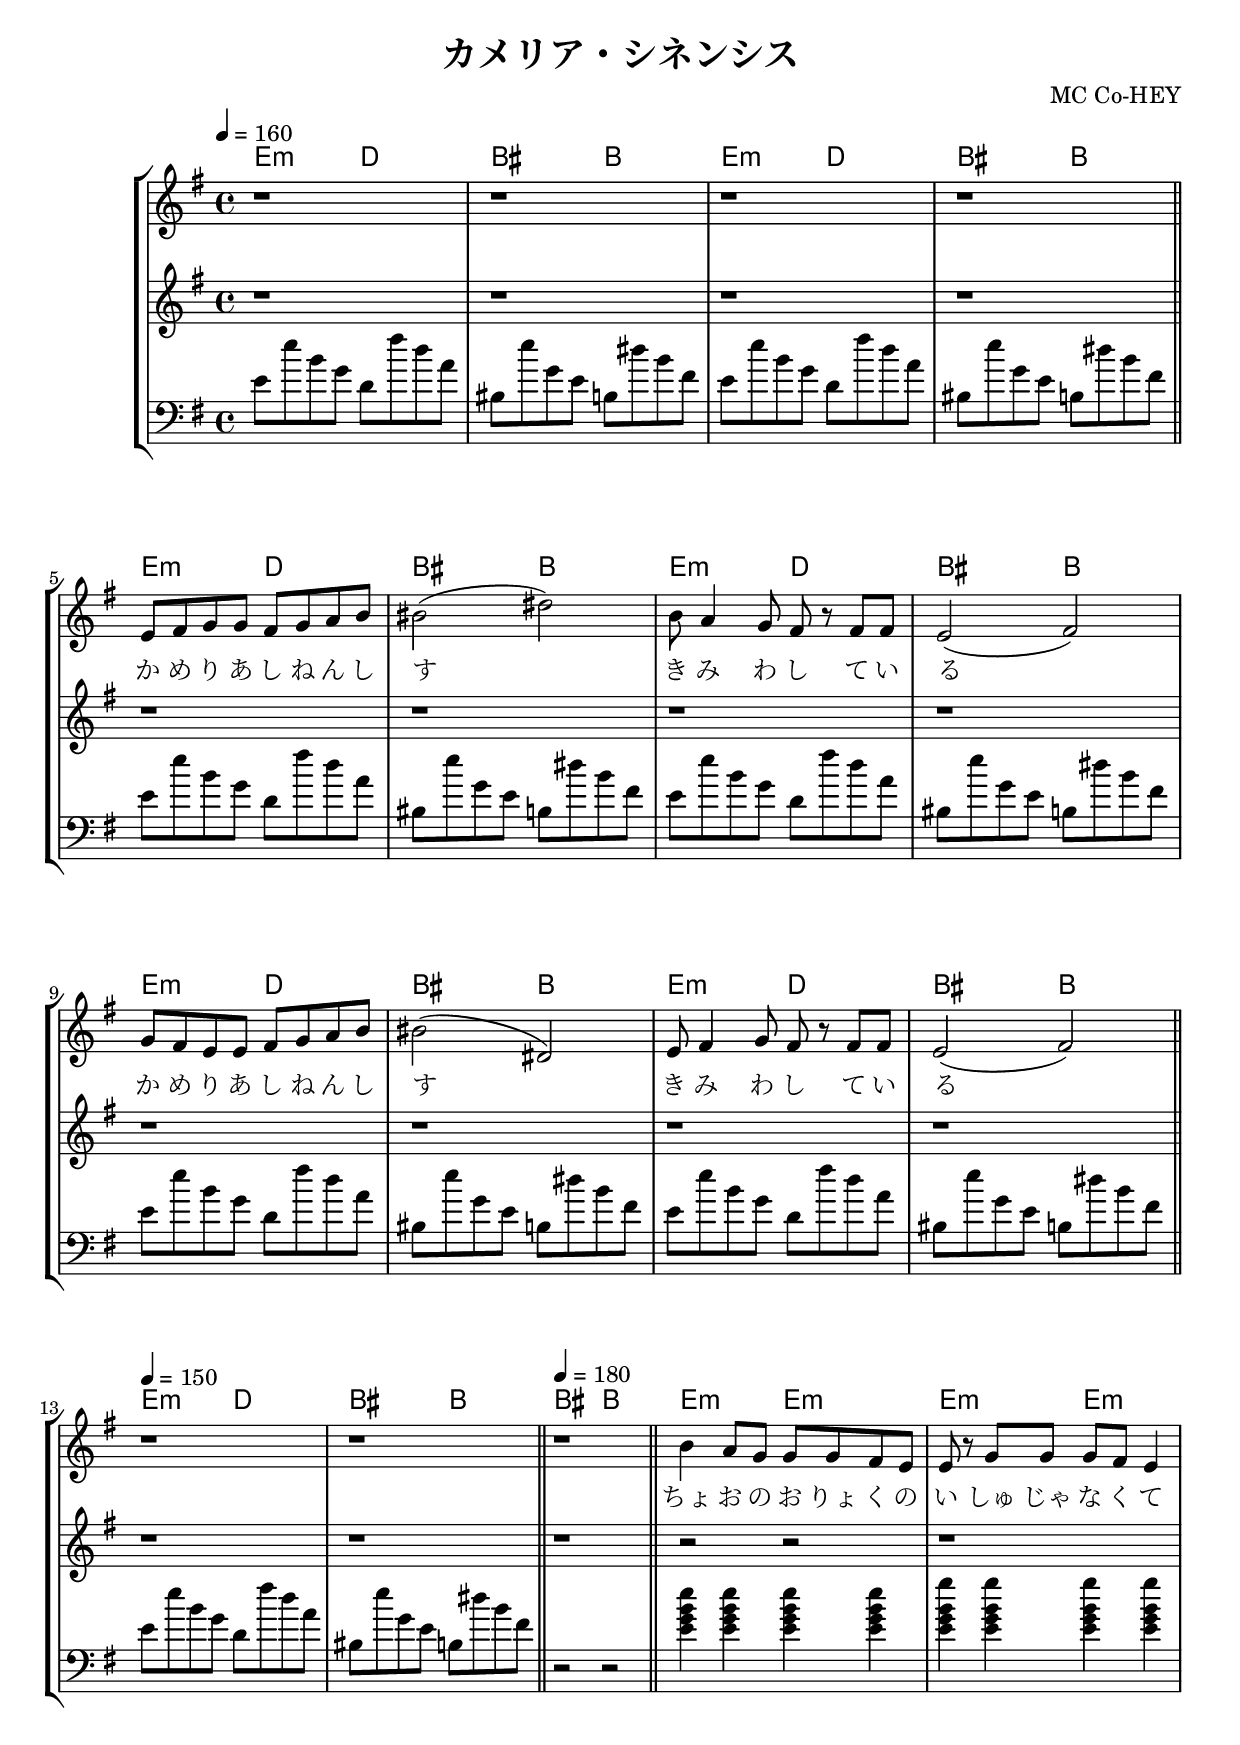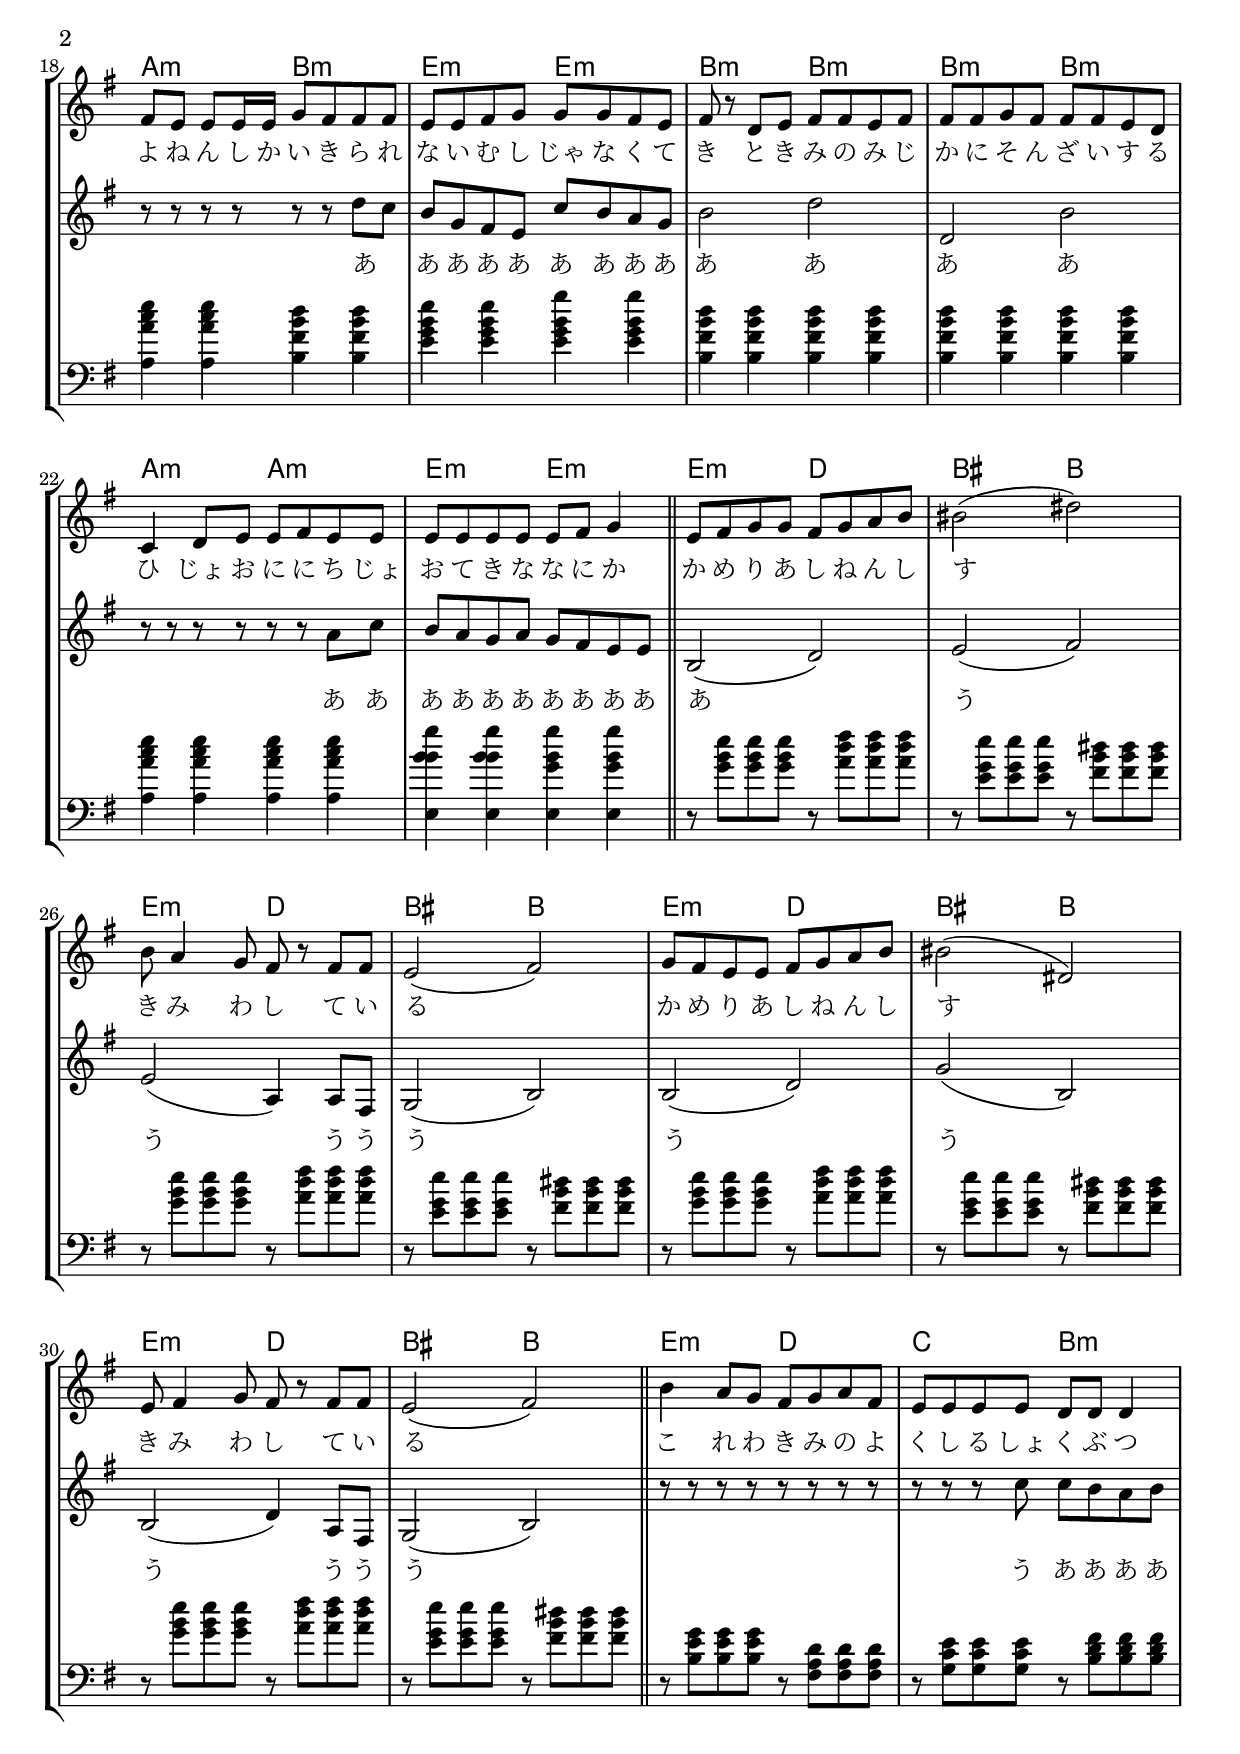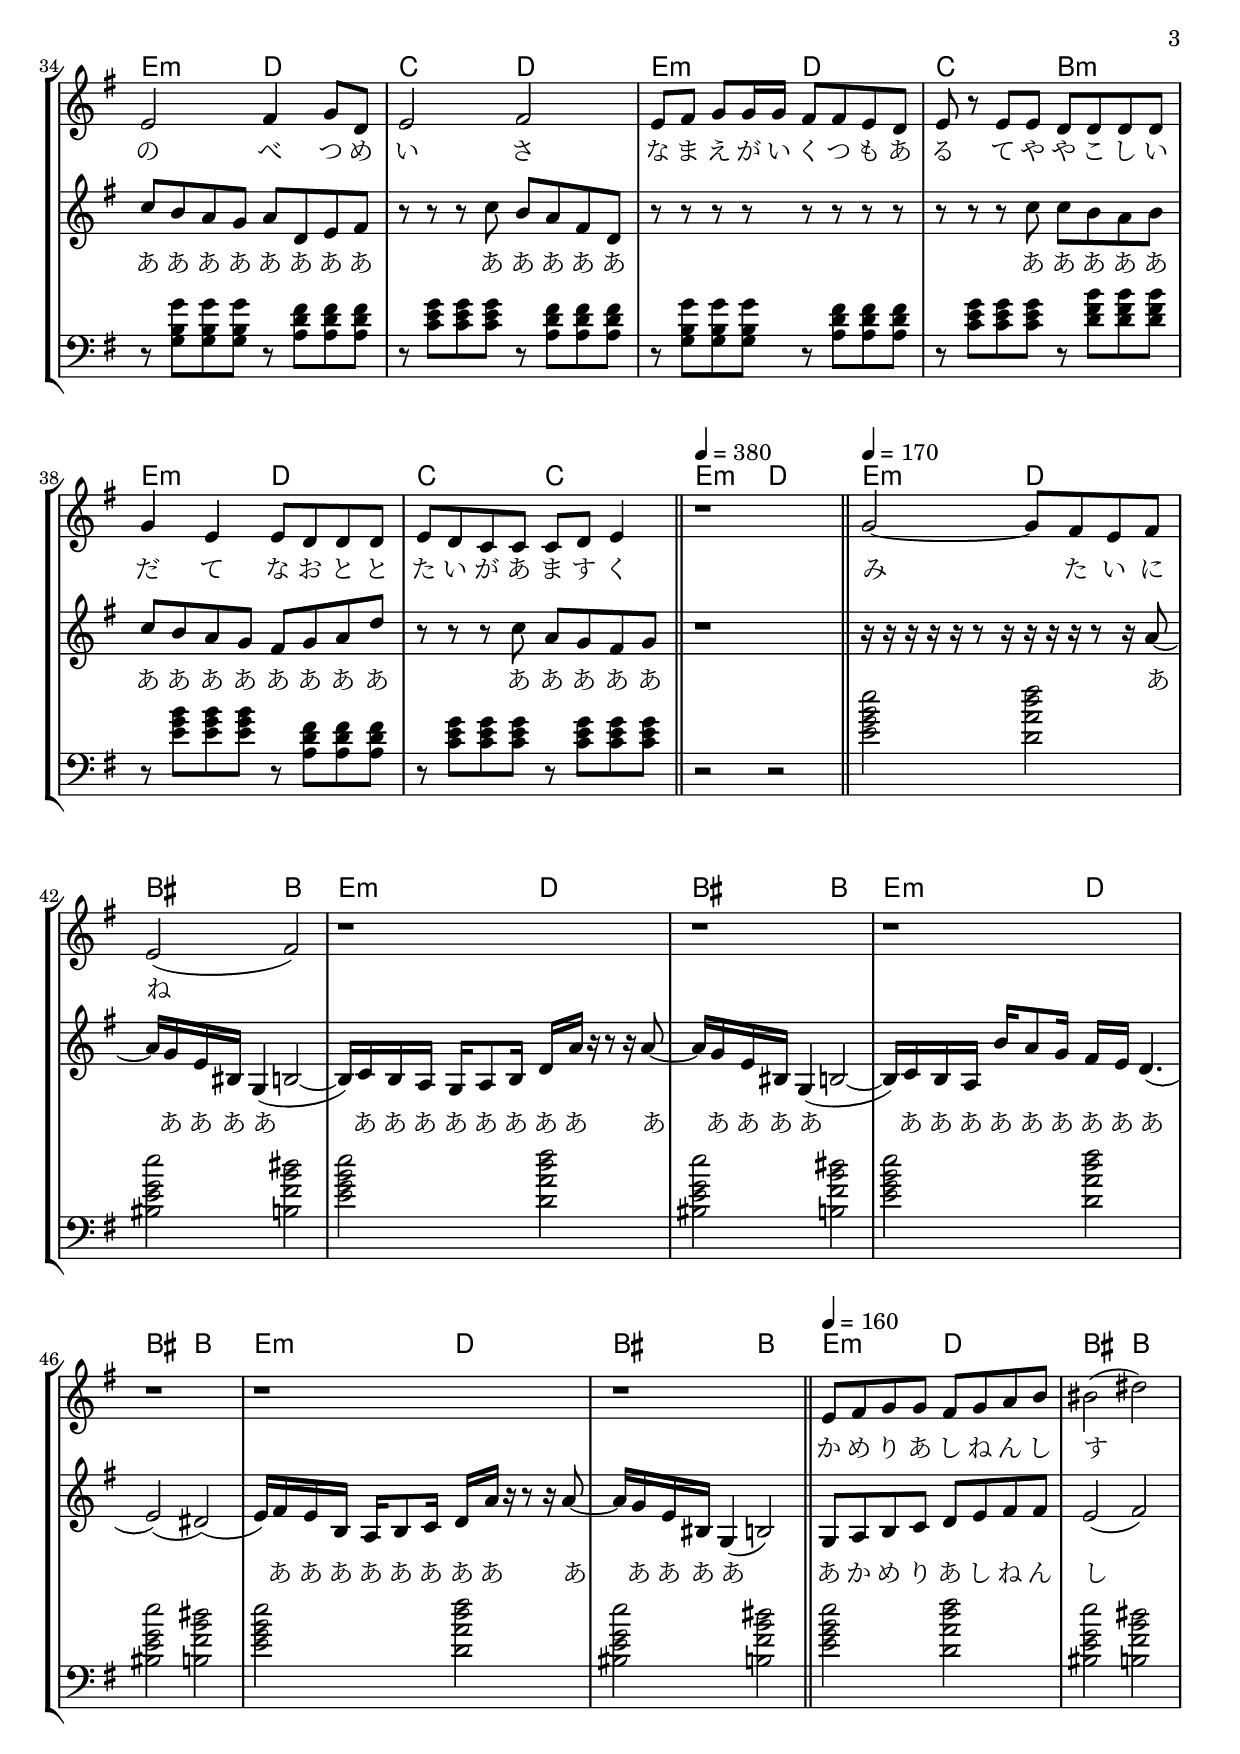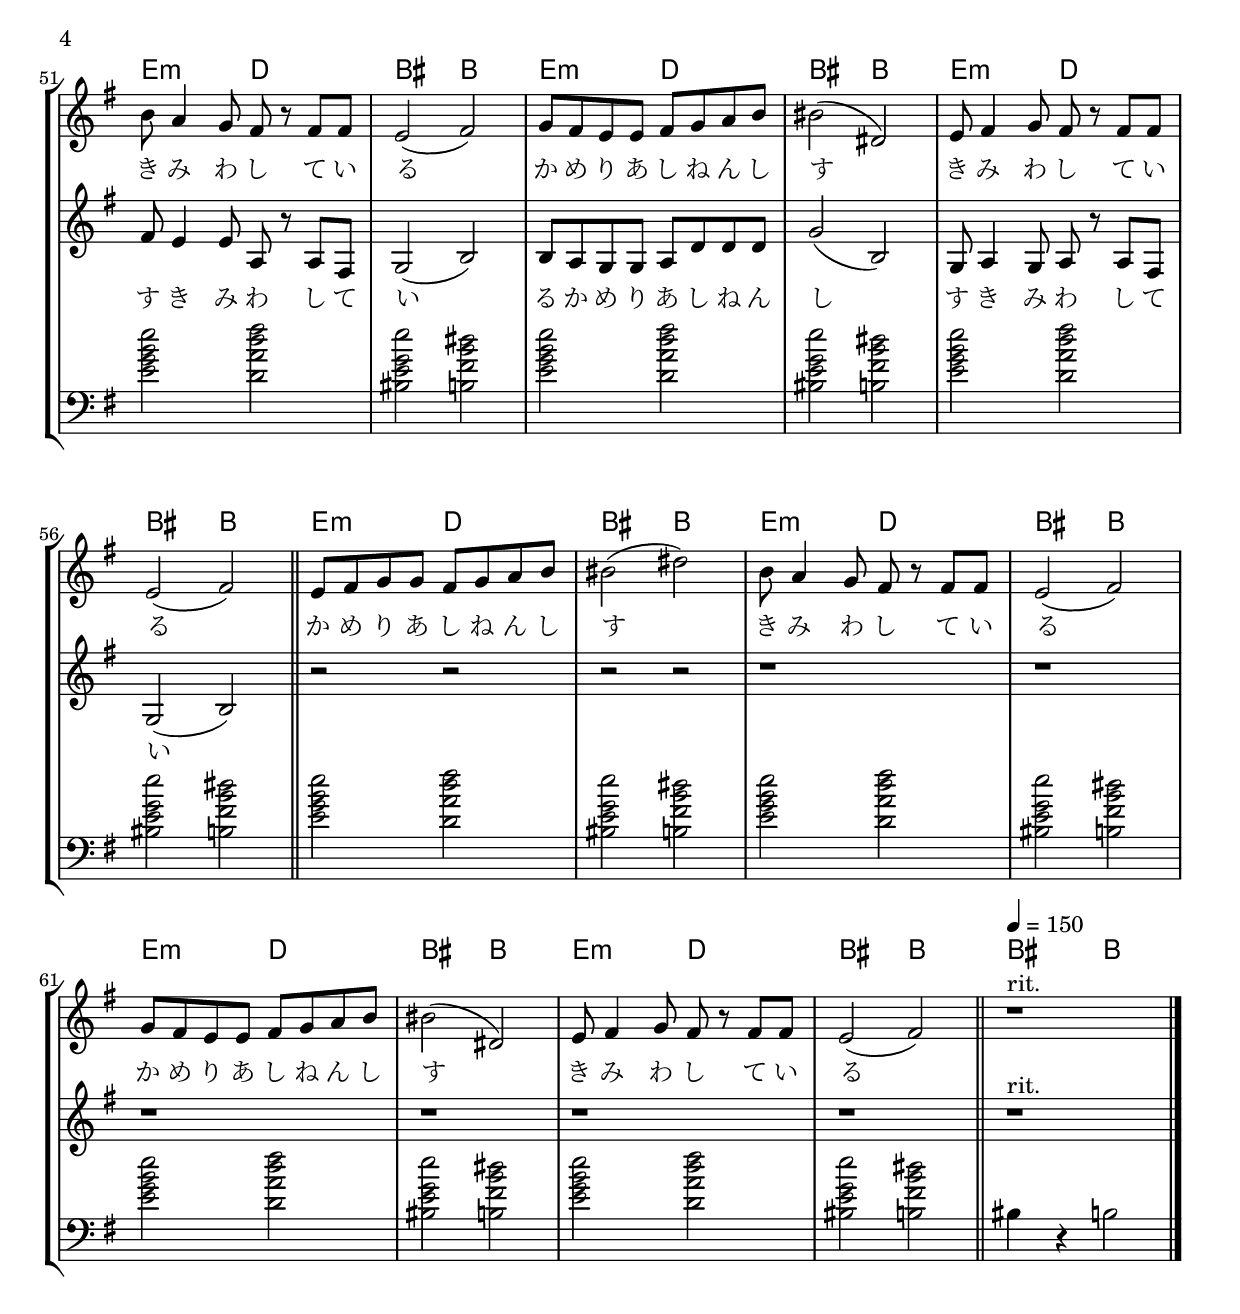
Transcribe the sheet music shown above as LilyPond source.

\version "2.12.1"

\header {
	title = \markup {カメリア・シネンシス}
	composer = \markup \center-column {"MC Co-HEY"}
}

harmony = \chordmode {
	e2:m d bis b e:m d bis b 

	e:m d bis b e:m d bis b e:m d bis b e:m d bis b 

	e:m d bis b 

	bis b 

	e:m e:m e:m e:m a:m b:m e:m e:m b:m b:m b:m b:m a:m a:m e:m e:m 

	e:m d bis b e:m d bis b e:m d bis b e:m d bis b 

	e:m d c b:m e:m d c d e:m d c b:m e:m d c c 

	e:m d 

	e:m d bis b e:m d bis b e:m d bis b e:m d bis b 

	e:m d bis b e:m d bis b e:m d bis b e:m d bis b 

	e:m d bis b e:m d bis b e:m d bis b e:m d bis b 

	bis b 
}

melody = {
	\key g \major
	\tempo 4 = 160
	r1 | r1 | r1 | r1   
	\set Staff.midiInstrument = #"fss0.32"
	e'8  fis'8  g'8  g'8  fis'8  g'8  a'8  b'8 
	bis'2  (dis''2) 
	b'8  a'4  g'8  fis'8  r8  fis'8  fis'8 
	e'2  (fis'2) 
	g'8  fis'8  e'8  e'8  fis'8  g'8  a'8  b'8 
	bis'2  (dis'2) 
	e'8  fis'4  g'8  fis'8  r8  fis'8  fis'8 
	e'2  (fis'2)
	\tempo 4 = 150
	r1 | r1   
	\tempo 4 = 180
	r1   
	\set Staff.midiInstrument = #"fss0.32"
	b'4  a'8  g'8  g'8  g'8  fis'8  e'8 
	e'8  r8  g'8  g'8  g'8  fis'8  e'4 
	fis'8  e'8  e'8  e'16  e'16  g'8  fis'8  fis'8  fis'8 
	e'8  e'8  fis'8  g'8  g'8  g'8  fis'8  e'8 
	fis'8  r8  d'8  e'8  fis'8  fis'8  e'8  fis'8 
	fis'8  fis'8  g'8  fis'8  fis'8  fis'8  e'8  d'8 
	c'4  d'8  e'8  e'8  fis'8  e'8  e'8 
	e'8  e'8  e'8  e'8  e'8  fis'8  g'4
	\set Staff.midiInstrument = #"fss0.32"
	e'8  fis'8  g'8  g'8  fis'8  g'8  a'8  b'8 
	bis'2  (dis''2) 
	b'8  a'4  g'8  fis'8  r8  fis'8  fis'8 
	e'2  (fis'2) 
	g'8  fis'8  e'8  e'8  fis'8  g'8  a'8  b'8 
	bis'2  (dis'2) 
	e'8  fis'4  g'8  fis'8  r8  fis'8  fis'8 
	e'2  (fis'2)
	\set Staff.midiInstrument = #"fss0.32"
	b'4  a'8  g'8  fis'8  g'8  a'8  fis'8 
	e'8  e'8  e'8  e'8  d'8  d'8  d'4 
	e'2  fis'4  g'8  d'8 
	e'2  fis'2 
	e'8  fis'8  g'8  g'16  g'16  fis'8  fis'8  e'8  d'8 
	e'8  r8  e'8  e'8  d'8  d'8  d'8  d'8 
	g'4  e'4  e'8  d'8  d'8  d'8 
	e'8  d'8  c'8  c'8  c'8  d'8  e'4
	\tempo 4 = 380
	r1   
	\set Staff.midiInstrument = #"fss0.32"
		\tempo 4 = 170
g'2~g'8  fis'8  e'8  fis'8 
	e'2  (fis'2)
	r1 r1 r1 r1 r1 r1 	\set Staff.midiInstrument = #"fss0.32"
		\tempo 4 = 160
e'8  fis'8  g'8  g'8  fis'8  g'8  a'8  b'8 
	bis'2  (dis''2) 
	b'8  a'4  g'8  fis'8  r8  fis'8  fis'8 
	e'2  (fis'2) 
	g'8  fis'8  e'8  e'8  fis'8  g'8  a'8  b'8 
	bis'2  (dis'2) 
	e'8  fis'4  g'8  fis'8  r8  fis'8  fis'8 
	e'2  (fis'2)
	\set Staff.midiInstrument = #"Shamisen"
	e'8  fis'8  g'8  g'8  fis'8  g'8  a'8  b'8 
	bis'2  (dis''2) 
	b'8  a'4  g'8  fis'8  r8  fis'8  fis'8 
	e'2  (fis'2) 
	g'8  fis'8  e'8  e'8  fis'8  g'8  a'8  b'8 
	bis'2  (dis'2) 
	e'8  fis'4  g'8  fis'8  r8  fis'8  fis'8 
	e'2  (fis'2)
	\tempo 4 = 150
	r1^"rit." \bar "|."
}

words = \lyricmode {
	
	か  め  り  あ  し  ね  ん  し  す  き  み  わ  し  て  い  る  か  め  り  あ  し  ね  ん  し  す  き  み  わ  し  て  い  る  
	
	
	ちょ  お  の  お  りょ  く  の  い  しゅ  じゃ  な  く  て  よ  ね  ん  し  か  い  き  ら  れ  な  い  む  し  じゃ  な  く  て  き  と  き  み  の  み  じ  か  に  そ  ん  ざ  い  す  る  ひ  じょ  お  に  に  ち  じょ  お  て  き  な  な  に  か  
	か  め  り  あ  し  ね  ん  し  す  き  み  わ  し  て  い  る  か  め  り  あ  し  ね  ん  し  す  き  み  わ  し  て  い  る  
	こ  れ  わ  き  み  の  よ  く  し  る  しょ  く  ぶ  つ  の  べ  つ  め  い  さ  な  ま  え  が  い  く  つ  も  あ  る  て  や  や  こ  し  い  だ  て  な  お  と  と  た  い  が  あ  ま  す  く  
	
	み  た  い  に  ね  
	か  め  り  あ  し  ね  ん  し  す  き  み  わ  し  て  い  る  か  め  り  あ  し  ね  ん  し  す  き  み  わ  し  て  い  る  
	か  め  り  あ  し  ね  ん  し  す  き  み  わ  し  て  い  る  か  め  り  あ  し  ね  ん  し  す  き  み  わ  し  て  い  る  
	
}

secondmelody = {
	\key g \major
	\tempo 4 = 160
	r1 | r1 | r1 | r1   
	r1 | r1 | r1 | r1 | r1 | r1 | r1 | r1   
	\tempo 4 = 150
	r1 | r1   
	\tempo 4 = 180
	r1   
	\set Staff.midiInstrument = #"Electric Grand"
	r2  r2~ 
	r1 
	 r8  r8  r8  r8  r8  r8  d''8  c''8 
	b'8  g'8  fis'8  e'8  c''8  b'8  a'8  g'8 
	b'2  d''2 
	d'2  b'2 
	r8  r8  r8  r8  r8  r8  a'8  c''8 
	b'8  a'8  g'8  a'8  g'8  fis'8  e'8  e'8
	\set Staff.midiInstrument = #"fss0.32"
	b2  (d'2) 
	e'2  (fis'2) 
	e'2  (a4)  a8  fis8 
	g2  (b2) 
	b2  (d'2) 
	g'2  (b2) 
	b2  (d'4)  a8  fis8 
	g2  (b2)
	\set Staff.midiInstrument = #"FX 3 (crystal)"
	r8  r8  r8  r8  r8  r8  r8  r8 
	r8  r8  r8  c''8  c''8  b'8  a'8  b'8 
	c''8  b'8  a'8  g'8  a'8  d'8  e'8  fis'8 
	r8  r8  r8  c''8  b'8  a'8  fis'8  d'8 
	r8  r8  r8  r8  r8  r8  r8  r8 
	r8  r8  r8  c''8  c''8  b'8  a'8  b'8 
	c''8  b'8  a'8  g'8  fis'8  g'8  a'8  d''8 
	r8  r8  r8  c''8  a'8  g'8  fis'8  g'8
	\tempo 4 = 380
	r1   
	\set Staff.midiInstrument = #"Trumpet"
		\tempo 4 = 170
r16 r16  r16  r16  r16  r8  r16  r16  r16  r16  r8  r16  a'8~ 
	a'16  g'16  e'16  bis16  g4  (b2~ 
	b16)  c'16  b16  a16  g16  a8  b16  d'16  a'16  r16  r8  r16  a'8~ 
	a'16  g'16  e'16  bis16  g4  (b2~ 
	b16)  c'16  b16  a16  b'16  a'8  g'16  fis'16  e'16  d'4. 
	(e'2)  (dis'2) 
	(e'16)  fis'16  e'16  b16  a16  b8  c'16  d'16  a'16  r16  r8  r16  a'8~ 
	a'16  g'16  e'16  bis16  g4  (b2)
	\set Staff.midiInstrument = #"fss0.32"
		\tempo 4 = 160
g8  a8  b8  c'8  d'8  e'8  fis'8  fis'8 
	e'2  (fis'2) 
	fis'8  e'4  e'8  a8  r8  a8  fis8 
	g2  (b2) 
	b8  a8  g8  g8  a8  d'8  d'8  d'8 
	g'2  (b2) 
	g8  a4  g8  a8  r8  a8  fis8 
	g2  (b2)
	\set Staff.midiInstrument = #"Shamisen"
	r2  r2 
	r2  r2
	r1 r1 r1 r1 r1 r1 	\tempo 4 = 150
	r1^"rit." \bar "|."
}

secondwords = \lyricmode {
	
	
	
	
	あ  あ  あ  あ  あ  あ  あ  あ  あ  あ  あ  あ  あ  あ  あ  あ  あ  あ  あ  あ  あ  あ  あ  あ  
	う  う  う  う  う  う  う  う  う  う  う  う  
	あ  あ  あ  あ  あ  あ  あ  あ  あ  あ  あ  あ  あ  あ  あ  あ  あ  あ  あ  あ  あ  あ  あ  あ  あ  あ  あ  あ  あ  あ  あ  あ  あ  あ  あ  あ  
	
	あ  あ  あ  あ  あ  あ  あ  あ  あ  あ  あ  あ  あ  あ  あ  あ  あ  あ  あ  あ  あ  あ  あ  あ  あ  あ  あ  あ  あ  あ  あ  あ  あ  あ  あ  あ  あ  あ  あ  あ  
	か  め  り  あ  し  ね  ん  し  す  き  み  わ  し  て  い  る  か  め  り  あ  し  ね  ん  し  す  き  み  わ  し  て  い  る  
	
	
}

tempochange = {
	\tempo 4 = 160
	r1 | r1 | r1 | r1 \bar "||"
	\tempo 4 = 160
	r1 | r1 | r1 | r1 | r1 | r1 | r1 | r1 \bar "||"
	\tempo 4 = 150
	r1 | r1 \bar "||"
	\tempo 4 = 180
	r1 \bar "||"
	\tempo 4 = 180
	r1 | r1 | r1 | r1 | r1 | r1 | r1 | r1 \bar "||"
	\tempo 4 = 180
	r1 | r1 | r1 | r1 | r1 | r1 | r1 | r1 \bar "||"
	\tempo 4 = 180
	r1 | r1 | r1 | r1 | r1 | r1 | r1 | r1 \bar "||"
	\tempo 4 = 380
	r1 \bar "||"
	\tempo 4 = 170
	r1 | r1 | r1 | r1 | r1 | r1 | r1 | r1 \bar "||"
	\tempo 4 = 160
	r1 | r1 | r1 | r1 | r1 | r1 | r1 | r1 \bar "||"
	\tempo 4 = 160
	r1 | r1 | r1 | r1 | r1 | r1 | r1 | r1 \bar "||"
	\tempo 4 = 150
	\tempo 4 = 112 r2 \tempo 4 = 100 r2 \bar "|."
}

mainacc = {
	\clef bass
	\set Staff.midiInstrument = #"Sitar"
	\key g \major
	\tempo 4 = 160
	e'8 e'' b' g'
	d'8 fis'' d'' a'
	bis8 e'' g' e'
	b8 dis'' b' fis'
	e'8 e'' b' g'
	d'8 fis'' d'' a'
	bis8 e'' g' e'
	b8 dis'' b' fis'
	\bar "||"

	\set Staff.midiInstrument = #"Sitar"
	e'8 e'' b' g'
	d'8 fis'' d'' a'
	bis8 e'' g' e'
	b8 dis'' b' fis'
	e'8 e'' b' g'
	d'8 fis'' d'' a'
	bis8 e'' g' e'
	b8 dis'' b' fis'
	e'8 e'' b' g'
	d'8 fis'' d'' a'
	bis8 e'' g' e'
	b8 dis'' b' fis'
	e'8 e'' b' g'
	d'8 fis'' d'' a'
	bis8 e'' g' e'
	b8 dis'' b' fis'
	\bar "||"

	\set Staff.midiInstrument = #"Sitar"
	\tempo 4 = 150
	e'8 e'' b' g'
	d'8 fis'' d'' a'
	bis8 e'' g' e'
	b8 dis'' b' fis'
	\bar "||"

	\set Staff.midiInstrument = #"Sitar"
	\tempo 4 = 180
	r2
	r2
	\bar "||"

	\set Staff.midiInstrument = #"Pizzicato Strings"
	<e' g' b' e''>4 <e' g' b' e''>4
	<e' g' b' e''>4 <e' g' b' e''>4
	<e' g' b' g''>4 <e' g' b' g''>4
	<e' g' b' g''>4 <e' g' b' g''>4
	<a a' c'' e''>4 <a a' c'' e''>4
	<b fis' b' d''>4 <b fis' b' d''>4
	<e' g' b' e''>4 <e' g' b' e''>4
	<e' g' b' g''>4 <e' g' b' g''>4
	<b fis' b' d''>4 <b fis' b' d''>4
	<b fis' b' d''>4 <b fis' b' d''>4
	<b fis' b' d''>4 <b fis' b' d''>4
	<b fis' b' d''>4 <b fis' b' d''>4
	<a a' c'' e''>4 <a a' c'' e''>4
	<a a' c'' e''>4 <a a' c'' e''>4
	<e b' b' g''>4 <e b' b' g''>4
	<e g' b' g''>4 <e g' b' g''>4
	\bar "||"

	\set Staff.midiInstrument = #"Pizzicato Strings"
	r8 <g' b' e''>8 <g' b' e''>8 <g' b' e''>8
	r8 <a' d'' fis''>8 <a' d'' fis''>8 <a' d'' fis''>8
	r8 <e' g' e''>8 <e' g' e''>8 <e' g' e''>8
	r8 <fis' b' dis''>8 <fis' b' dis''>8 <fis' b' dis''>8
	r8 <g' b' e''>8 <g' b' e''>8 <g' b' e''>8
	r8 <a' d'' fis''>8 <a' d'' fis''>8 <a' d'' fis''>8
	r8 <e' g' e''>8 <e' g' e''>8 <e' g' e''>8
	r8 <fis' b' dis''>8 <fis' b' dis''>8 <fis' b' dis''>8
	r8 <g' b' e''>8 <g' b' e''>8 <g' b' e''>8
	r8 <a' d'' fis''>8 <a' d'' fis''>8 <a' d'' fis''>8
	r8 <e' g' e''>8 <e' g' e''>8 <e' g' e''>8
	r8 <fis' b' dis''>8 <fis' b' dis''>8 <fis' b' dis''>8
	r8 <g' b' e''>8 <g' b' e''>8 <g' b' e''>8
	r8 <a' d'' fis''>8 <a' d'' fis''>8 <a' d'' fis''>8
	r8 <e' g' e''>8 <e' g' e''>8 <e' g' e''>8
	r8 <fis' b' dis''>8 <fis' b' dis''>8 <fis' b' dis''>8
	\bar "||"

	\set Staff.midiInstrument = #"Pizzicato Strings"
	r8 <b e' g'>8 <b e' g'>8 <b e' g'>8
	r8 <fis a d'>8 <fis a d'>8 <fis a d'>8
	r8 <g c' e'>8 <g c' e'>8 <g c' e'>8
	r8 <b d' fis'>8 <b d' fis'>8 <b d' fis'>8
	r8 <g b g'>8 <g b g'>8 <g b g'>8
	r8 <a d' fis'>8 <a d' fis'>8 <a d' fis'>8
	r8 <c' e' g'>8 <c' e' g'>8 <c' e' g'>8
	r8 <a d' fis'>8 <a d' fis'>8 <a d' fis'>8
	r8 <g b g'>8 <g b g'>8 <g b g'>8
	r8 <a d' fis'>8 <a d' fis'>8 <a d' fis'>8
	r8 <c' e' g'>8 <c' e' g'>8 <c' e' g'>8
	r8 <d' fis' b'>8 <d' fis' b'>8 <d' fis' b'>8
	r8 <e' g' b'>8 <e' g' b'>8 <e' g' b'>8
	r8 <a d' fis'>8 <a d' fis'>8 <a d' fis'>8
	r8 <c' e' g'>8 <c' e' g'>8 <c' e' g'>8
	r8 <c' e' g'>8 <c' e' g'>8 <c' e' g'>8
	\bar "||"

	\set Staff.midiInstrument = #"Cello"
	\tempo 4 = 380
	r2
	r2
	\bar "||"

	\set Staff.midiInstrument = #"Cello"
	\tempo 4 = 170
	<e' g' b' e''>2
	<d' a' d'' fis''>2
	<bis e' g' e''>2
	<b fis' b' dis''>2
	<e' g' b' e''>2
	<d' a' d'' fis''>2
	<bis e' g' e''>2
	<b fis' b' dis''>2
	<e' g' b' e''>2
	<d' a' d'' fis''>2
	<bis e' g' e''>2
	<b fis' b' dis''>2
	<e' g' b' e''>2
	<d' a' d'' fis''>2
	<bis e' g' e''>2
	<b fis' b' dis''>2
	\bar "||"

	\set Staff.midiInstrument = #"Cello"
	\tempo 4 = 160
	<e' g' b' e''>2
	<d' a' d'' fis''>2
	<bis e' g' e''>2
	<b fis' b' dis''>2
	<e' g' b' e''>2
	<d' a' d'' fis''>2
	<bis e' g' e''>2
	<b fis' b' dis''>2
	<e' g' b' e''>2
	<d' a' d'' fis''>2
	<bis e' g' e''>2
	<b fis' b' dis''>2
	<e' g' b' e''>2
	<d' a' d'' fis''>2
	<bis e' g' e''>2
	<b fis' b' dis''>2
	\bar "||"

	\set Staff.midiInstrument = #"Cello"
	<e' g' b' e''>2
	<d' a' d'' fis''>2
	<bis e' g' e''>2
	<b fis' b' dis''>2
	<e' g' b' e''>2
	<d' a' d'' fis''>2
	<bis e' g' e''>2
	<b fis' b' dis''>2
	<e' g' b' e''>2
	<d' a' d'' fis''>2
	<bis e' g' e''>2
	<b fis' b' dis''>2
	<e' g' b' e''>2
	<d' a' d'' fis''>2
	<bis e' g' e''>2
	<b fis' b' dis''>2
	\bar "||"

	\set Staff.midiInstrument = #"Shamisen"
	\tempo 4 = 150
	bis4 r4
	b2
	\bar "|."
}

subacc = {
	\clef bass
	\set Staff.midiInstrument = #"Recorder"
	\key g \major
	\tempo 4 = 160
	e'4 r4
	d'4 r4
	bis4 r4
	b4 r4
	e'4 r4
	d'4 r4
	bis4 r4
	b4 r4
	\bar "||"

	\set Staff.midiInstrument = #"Recorder"
	e'4 r4
	d'4 r4
	bis4 r4
	b4 r4
	e'4 r4
	d'4 r4
	bis4 r4
	b4 r4
	e'4 r4
	d'4 r4
	bis4 r4
	b4 r4
	e'4 r4
	d'4 r4
	bis4 r4
	b4 r4
	\bar "||"

	\set Staff.midiInstrument = #"Recorder"
	\tempo 4 = 150
	e'4 r4
	d'4 r4
	bis4 r4
	b4 r4
	\bar "||"

	\set Staff.midiInstrument = #"Recorder"
	\tempo 4 = 180
	r2
	r2
	\bar "||"

	\set Staff.midiInstrument = #"Electric Guitar (muted)"
	e'8 e'8 e'8 e'8
	e'8 e'8 e'8 e'8
	e'8 e'8 e'8 e'8
	e'8 e'8 e'8 e'8
	a8 a8 a8 a8
	b8 b8 b8 b8
	e'8 e'8 e'8 e'8
	e'8 e'8 e'8 e'8
	b8 b8 b8 b8
	b8 b8 b8 b8
	b8 b8 b8 b8
	b8 b8 b8 b8
	a8 a8 a8 a8
	a8 a8 a8 a8
	e8 e8 e8 e8
	e8 e8 e8 e8
	\bar "||"

	\set Staff.midiInstrument = #"Electric Guitar (muted)"
	e'8 e'8 e'8 e'8
	d'8 d'8 d'8 d'8
	bis8 bis8 bis8 bis8
	b8 b8 b8 b8
	e'8 e'8 e'8 e'8
	d'8 d'8 d'8 d'8
	bis8 bis8 bis8 bis8
	b8 b8 b8 b8
	e'8 e'8 e'8 e'8
	d'8 d'8 d'8 d'8
	bis8 bis8 bis8 bis8
	b8 b8 b8 b8
	e'8 e'8 e'8 e'8
	d'8 d'8 d'8 d'8
	bis8 bis8 bis8 bis8
	b8 b8 b8 b8
	\bar "||"

	\set Staff.midiInstrument = #"Distorted Guitar"
	<e b e' g'>4 <e b e' g'>4
	<d fis a d'>4 <d fis a d'>4
	<c g c' e'>4 <c g c' e'>4
	<b, b d' fis'>4 <b, b d' fis'>4
	<e g b g'>4 <e g b g'>4
	<d a d' fis'>4 <d a d' fis'>4
	<c c' e' g'>4 <c c' e' g'>4
	<d a d' fis'>4 <d a d' fis'>4
	<e g b g'>4 <e g b g'>4
	<d a d' fis'>4 <d a d' fis'>4
	<c c' e' g'>4 <c c' e' g'>4
	<b, d' fis' b'>4 <b, d' fis' b'>4
	<e e' g' b'>4 <e e' g' b'>4
	<d a d' fis'>4 <d a d' fis'>4
	<c c' e' g'>4 <c c' e' g'>4
	<c c' e' g'>4 <c c' e' g'>4
	\bar "||"

	\set Staff.midiInstrument = #"Acoustic grand"
	\tempo 4 = 380
	r2
	r2
	\bar "||"

	\set Staff.midiInstrument = #"Acoustic grand"
	\tempo 4 = 170
	r2
	r2
	r2
	r2
	r2
	r2
	r2
	r2
	r2
	r2
	r2
	r2
	r2
	r2
	r2
	r2
	\bar "||"

	\set Staff.midiInstrument = #"Timpani"
	\tempo 4 = 160
	e'4.e'8
	d'4.d'8
	bis4.bis8
	b4.b8
	e'4.e'8
	d'4.d'8
	bis4.bis8
	b4.b8
	e'4.e'8
	d'4.d'8
	bis4.bis8
	b4.b8
	e'4.e'8
	d'4.d'8
	bis4.bis8
	b4.b8
	\bar "||"

	\set Staff.midiInstrument = #"Timpani"
	e'4.e'8
	d'4.d'8
	bis4.bis8
	b4.b8
	e'4.e'8
	d'4.d'8
	bis4.bis8
	b4.b8
	e'4.e'8
	d'4.d'8
	bis4.bis8
	b4.b8
	e'4.e'8
	d'4.d'8
	bis4.bis8
	b4.b8
	\bar "||"

	\set Staff.midiInstrument = #"Timpani"
	\tempo 4 = 150
	bis4.bis8
	b2
	\bar "|."
}

percA = {
	\drummode {
	cymr4 cymr4 cymr4 cymr4  |cymr4 cymr8 cymr16 cymr16 cymr4 cymr4  |cymr4 cymr4 cymr4 cymr4  |cymr4 cymr2.  \bar "||"
	cymr4 cymr4 cymr4 cymr4  |cymr4 cymr8 cymr16 cymr16 cymr4 cymr4  |cymr4 cymr4 cymr4 cymr4  |cymr4 cymr2.  |cymr4 cymr4 cymr4 cymr4  |cymr4 cymr8 cymr16 cymr16 cymr4 cymr4  |cymr4 cymr4 cymr4 cymr4  |cymr4 cymr2.  \bar "||"
	cymr4 cymr4 cymr4 cymr4  |cymr4 cymr8 cymr16 cymr16 cymr4 cymr4  \bar "||"
	r8 hh2. r8  \bar "||"
	r8 hho8 hho8 hho8 hho8 hho8 hho8 hho8  |hho8 hho8 hho8 hho8 hho8 hho8 hho8 hho8  |r8 hho8 hho8 hho8 hho8 hho8 hho8 hho8  |hho8 hho8 hho8 hho8 hho2  |r8 hho8 hho8 hho8 hho8 hho8 hho8 hho8  |hho8 hho8 hho8 hho8 hho8 hho8 hho8 hho8  |r8 hho8 hho8 hho8 hho8 hho8 hho8 hho8  |hho8 hho8 hho2.  \bar "||"
	r8 hho8 hho8 hho8 hho8 hho8 hho8 hho8  |hho8 hho8 hho8 hho8 hho8 hho8 hho8 hho8  |r8 hho8 hho8 hho8 hho8 hho8 hho8 hho8  |hho8 hho8 hho8 hho8 hho2  |r8 hho8 hho8 hho8 hho8 hho8 hho8 hho8  |hho8 hho8 hho8 hho8 hho8 hho8 hho8 hho8  |r8 hho8 hho8 hho8 hho8 hho8 hho8 hho8  |hho8 hho8 hho2.  \bar "||"
	r1  |hh4 hh4 hh4 hh4  |r1  |hh4 hh4 hh4 hh4  |r1  |hh4 hh4 hh4 hh4  |r1  |hh4 hh4 hh2  \bar "||"
	r1 \bar "||"
	hh4 hh8 hh2 r8  |\times 16/32{ hh2 hh8. hh8. hh4. hh2. } |hh4 hh8 hh2 r8  |hh4 hh8 hh4 hh4.  |hh4 hh8 hh2 r8  |\times 16/32{ hh2 hh8. hh8. hh4. hh2. } |hh4 hh8 hh2 r8  |\times 16/32{ hh2 hh8. hh1 r4 r16 } \bar "||"
	r1 |r1 |r1 |r1 |r1 |r1 |r1 |r1 \bar "||"
	r1 |r1 |r1 |r1 |r1 |r1 |r1 |r1 \bar "||"
	r1 \bar "|."
	}
}

percB = {
	\drummode {
	r2 sn2  |r2 sn2  |r2 sn2  |r8 sn8 sn2.  \bar "||"
	r2 sn2  |r2 sn2  |r2 sn2  |r8 sn8 sn2.  |r2 sn2  |r2 sn2  |r2 sn2  |r8 sn8 sn2.  \bar "||"
	r2 sn2  |r2 sn2  \bar "||"
	r4 sn2 sn4  \bar "||"
	r8 sn4 sn4 sn4 sn8  |r8 sn4 sn4 sn4 sn8  |r8 sn4 sn4 sn4 sn8  |r8 sn4 sn8 sn8 sn16 sn4 r16  |r8 sn4 sn4 sn4 sn8  |r8 sn4 sn4 sn4 sn8  |r8 sn4 sn4 sn4 sn8  |r8 sn8. sn16 sn8 sn16 sn16 sn16 sn8. sn8  \bar "||"
	r8 sn4 sn4 sn4 sn8  |r8 sn4 sn4 sn4 sn8  |r8 sn4 sn4 sn4 sn8  |r8 sn4 sn8 sn8 sn16 sn4 r16  |r8 sn4 sn4 sn4 sn8  |r8 sn4 sn4 sn4 sn8  |r8 sn4 sn4 sn4 sn8  |r8 sn8. sn16 sn8 sn16 sn16 sn16 sn8. sn8  \bar "||"
	sn4 sn4 sn4 sn4  |r4 sn2 sn8. sn16  |sn4 sn4 sn4 sn4  |r4 sn2 sn8. sn16  |sn4 sn4 sn4 sn4  |r4 sn2 sn8. sn16  |sn4 sn4 sn4 sn4  |r4 sn4 r16 sn16 sn16 sn16 sn16 sn16 sn16 sn16  \bar "||"
	r1 \bar "||"
	r16 hhp8 hhp8 hhp2 r8.  |\times 16/32{ r8 hhp4 hhp4 hhp8 hhp2 r8 hhp2 r8 } |r16 hhp8 hhp8 hhp2 r8.  |r16 hhp8 hhp8 hhp8. hhp2  |r16 hhp8 hhp8 hhp2 r8.  |\times 16/32{ r8 hhp4 hhp4 hhp8 hhp2 r8 hhp2 r8 } |r16 hhp8 hhp8 hhp2 r8.  |\times 16/32{ r8 hhp4 hhp4 hhp8 hhp1 r4 } \bar "||"
	r1 |r1 |r1 |r1 |r1 |r1 |r1 |r1 \bar "||"
	r1 |r1 |r1 |r1 |r1 |r1 |r1 |r1 \bar "||"
	r1 \bar "|."
	}
}

percC = {
	\drummode {
	bd2. r8 bd8  |bd2. r8 bd8  |bd2. r8 bd8  |bd2 r8 bd4.  \bar "||"
	bd2. r8 bd8  |bd2. r8 bd8  |bd2. r8 bd8  |bd4. bd8 bd4. bd8  |bd2. r8 bd8  |bd2. r8 bd8  |bd2. r8 bd8  |bd2 r8 bd4.  \bar "||"
	bd2. r8 bd8  |bd2 r8 bd4.  \bar "||"
	bd8 bd4. bd4. bd8  \bar "||"
	bd4 bd4 bd8. bd8 bd8.  |bd4 bd4 bd8. bd8 bd8.  |bd4 bd4 bd8. bd8 bd8.  |bd4 bd4 r16 bd4. r16  |bd4 bd4 bd8. bd8 bd8.  |bd4 bd4 bd8. bd8 bd8.  |bd4 bd4 bd8. bd8 bd8.  |bd8 bd8 bd8. bd8. bd8 bd8 bd8  \bar "||"
	bd4 bd4 bd8. bd8 bd8.  |bd4 bd4 bd8. bd8 bd8.  |bd4 bd4 bd8. bd8 bd8.  |bd4 bd4 r16 bd4. r16  |bd4 bd4 bd8. bd8 bd8.  |bd4 bd4 bd8. bd8 bd8.  |bd4 bd4 bd8. bd8 bd8.  |bd8 bd8 bd8. bd8. bd8 bd8 bd8  \bar "||"
	bd16 bd16 bd16 bd16 bd16 bd16 bd16 bd16 bd16 bd16 bd16 bd16 bd16 bd16 bd16 bd16  |bd8 bd8 bd8 bd8 bd8 bd8 bd8 bd8  |bd16 bd16 bd16 bd16 bd16 bd16 bd16 bd16 bd16 bd16 bd16 bd16 bd16 bd16 bd16 bd16  |bd8 bd8 bd8 bd8 bd8 bd8 bd8 bd8  |bd16 bd16 bd16 bd16 bd16 bd16 bd16 bd16 bd16 bd16 bd16 bd16 bd16 bd16 bd16 bd16  |bd8 bd8 bd8 bd8 bd8 bd8 bd8 bd8  |bd16 bd16 bd16 bd16 bd16 bd16 bd16 bd16 bd16 bd16 bd16 bd16 bd16 bd16 bd16 bd16  |bd8 bd8 bd8 bd8 bd8 bd8 bd8 bd8  \bar "||"
	r1 \bar "||"
	r1  |\times 16/32{ r1 r2 hho2 } |r1  |\times 16/32{ r1 r2 hho2 } |r1  |\times 16/32{ r1 r2 hho2 } |r1  |\times 16/32{ r1 r2 hho2 } \bar "||"
	r1 |r1 |r1 |r1 |r1 |r1 |r1 |r1 \bar "||"
	r1 |r1 |r1 |r1 |r1 |r1 |r1 |r1 \bar "||"
	r1 \bar "|."
	}
}

percD = {
	\drummode {
	r1 |r1 |r1 |r8. tommh8. tommh2 r8  \bar "||"
	r1 |r1 |r1 |r2 r8 tommh8 tommh4  |r1 |r1 |r1 |r8. tommh8. tommh2 r8  \bar "||"
	r1 |r8. tommh8. tommh2 r8  \bar "||"
	r1  \bar "||"
	cymc1  |r1  |cymc1  |r1  |cymc1  |r1  |cymc1  |r1  \bar "||"
	cymc1  |r1  |cymc1  |r1  |cymc1  |r1  |cymc1  |r1  \bar "||"
	r1  |r8 hho4 hho4 hho4 hho8  |r1  |r8 hho4 hho4 hho4 hho8  |r1  |r8 hho4 hho4 hho4 hho8  |r1  |r8 hho4 hho2 r8  \bar "||"
	r1 \bar "||"
	bd8. bd8. bd2 bd8  |\times 16/32{ bd4. bd4. bd2 bd2 bd4 } |bd8. bd8. bd2 bd8  |bd8. bd8. bd2 r8  |bd8. bd8. bd2 bd8  |\times 16/32{ bd4. bd4. bd2 bd2 bd4 } |bd8. bd8. bd2 bd8  |\times 16/32{ bd4. bd4. bd8 bd2 r8 bd2 } \bar "||"
	r1 |r1 |r1 |r1 |r1 |r1 |r1 |r1 \bar "||"
	r1 |r1 |r1 |r1 |r1 |r1 |r1 |r1 \bar "||"
	r1 \bar "|."
	}
}

percE = {
	\drummode {
	r1 |r1 |r1 |r2. toml8 toml8  \bar "||"
	r1 |r1 |r1 |r2. r8 toml8  |r1 |r1 |r1 |r2. toml8 toml8  \bar "||"
	r1 |r2. toml8 toml8  \bar "||"
	cymc1  \bar "||"
	r1 |r1 |r1 |r2. tommh16 tommh8.  |r1 |r1 |r1 |r2. tommh16 tommh8.  \bar "||"
	r1 |r1 |r1 |r2. tommh16 tommh8.  |r1 |r1 |r1 |r2. tommh16 tommh8.  \bar "||"
	cymc4 cymc4 cymc4 cymc4  |r1 |cymc4 cymc4 cymc4 cymc4  |r1 |cymc4 cymc4 cymc4 cymc4  |r1 |cymc4 cymc4 cymc4 cymc4  |r1 \bar "||"
	r1 \bar "||"
	r2 ss2  |\times 16/32{ r1 ss1 } |r2 ss2  |\times 16/32{ r1 ss1 } |r2 ss2  |\times 16/32{ r1 ss1 } |r2 ss2  |\times 16/32{ r1 ss1 } \bar "||"
	r1 |r1 |r1 |r1 |r1 |r1 |r1 |r1 \bar "||"
	r1 |r1 |r1 |r1 |r1 |r1 |r1 |r1 \bar "||"
	r1 \bar "|."
	}
}

percF = {
	\drummode {
	r1 |r1 |r1 |hho1  \bar "||"
	r1 |r1 |r1 |r1 |r1 |r1 |r1 |hho1  \bar "||"
	r1 |hho1  \bar "||"
	r4 r16 tommh16 tommh4. tommh4  \bar "||"
	r1 |r1 |r1 |r2. r8 tomfh16 tomfh16  |r1 |r1 |r1 |r2. r8 tomfh8  \bar "||"
	r1 |r1 |r1 |r2. r8 tomfh16 tomfh16  |r1 |r1 |r1 |r2. r8 tomfh8  \bar "||"
	r8 tommh2 tommh8. tommh16 tommh8  |r1 |r8 tommh2 tommh8. tommh16 tommh8  |r1 |r8 tommh2 tommh8. tommh16 tommh8  |r1 |r8 tommh2 tommh8. tommh16 tommh8  |r1 \bar "||"
	r1 \bar "||"
	r1 |r1 |r1 |r2 r8. sn16 sn4  |r1 |r1 |r1 |\times 16/32{ r1 sn4 sn8 sn2 r8 } \bar "||"
	r1 | r1 | r1 | r1 | r1 | r1 | r1 | r1 \bar "||"
	r1 | r1 | r1 | r1 | r1 | r1 | r1 | r1 \bar "||"
	r1 \bar "|."
	}
}

percG = {
	\drummode {
	r1 | r1 | r1 | r1 \bar "||"
	r1 | r1 | r1 | r1 | r1 | r1 | r1 | r1 \bar "||"
	r1 | r1 \bar "||"
	r4. r16 tomml4. tomml8.  \bar "||"
	r1 |r1 |r1 |r1 |r1 |r1 |r1 |r2. tomml16 tomml8.  \bar "||"
	r1 |r1 |r1 |r1 |r1 |r1 |r1 |r2. tomml16 tomml8.  \bar "||"
	r4. toml16 toml2 toml16  |r1 |r4. toml16 toml2 toml16  |r1 |r4. toml16 toml2 toml16  |r1 |r4. toml16 toml2 toml16  |r1 \bar "||"
	r1 \bar "||"
	r1 |r1 |r1 |r2. r8 tomml8  |r1 |r1 |r1 |r2. r8 tomml8  \bar "||"
	r1 | r1 | r1 | r1 | r1 | r1 | r1 | r1 \bar "||"
	r1 | r1 | r1 | r1 | r1 | r1 | r1 | r1 \bar "||"
	r1 \bar "|."
	}
}

percH = {
	\drummode {
	r1 | r1 | r1 | r1 \bar "||"
	r1 | r1 | r1 | r1 | r1 | r1 | r1 | r1 \bar "||"
	r1 | r1 \bar "||"
	r2 r16 toml8 toml4 r16  \bar "||"
	r1 | r1 | r1 | r1 | r1 | r1 | r1 | r1 \bar "||"
	r1 | r1 | r1 | r1 | r1 | r1 | r1 | r1 \bar "||"
	r1 | r1 | r1 | r1 | r1 | r1 | r1 | r1 \bar "||"
	r1 \bar "||"
	r1 |r1 |r1 |r1 |r1 |r1 |r1 |\times 16/32{ r1 r2 r8 tommh4. } \bar "||"
	r1 | r1 | r1 | r1 | r1 | r1 | r1 | r1 \bar "||"
	r1 | r1 | r1 | r1 | r1 | r1 | r1 | r1 \bar "||"
	r1 \bar "|."
	}
}

percI = {
	\drummode {
	r1 | r1 | r1 | r1 \bar "||"
	r1 | r1 | r1 | r1 | r1 | r1 | r1 | r1 \bar "||"
	r1 | r1 \bar "||"
	r2 r8 tomfh4 tomfh8  \bar "||"
	r1 | r1 | r1 | r1 | r1 | r1 | r1 | r1 \bar "||"
	r1 | r1 | r1 | r1 | r1 | r1 | r1 | r1 \bar "||"
	r1 | r1 | r1 | r1 | r1 | r1 | r1 | r1 \bar "||"
	r1 \bar "||"
	r1 |r1 |r1 |r1 |r1 |r1 |r1 |\times 16/32{ r1 r2. tomfh4 } \bar "||"
	r1 | r1 | r1 | r1 | r1 | r1 | r1 | r1 \bar "||"
	r1 | r1 | r1 | r1 | r1 | r1 | r1 | r1 \bar "||"
	r1 \bar "|."
	}
}

\score {
	<<
		\new StaffGroup <<
			\new ChordNames {\harmony}
			\new Voice = "melody" {\melody}
			\new Lyrics \lyricsto "melody" \words
			\new Voice = "secondmelody" {\secondmelody}
			\new Lyrics \lyricsto "secondmelody" \secondwords
			\new Staff = "mainacc" {\mainacc}
		>>
	>>
	\layout { }
}
